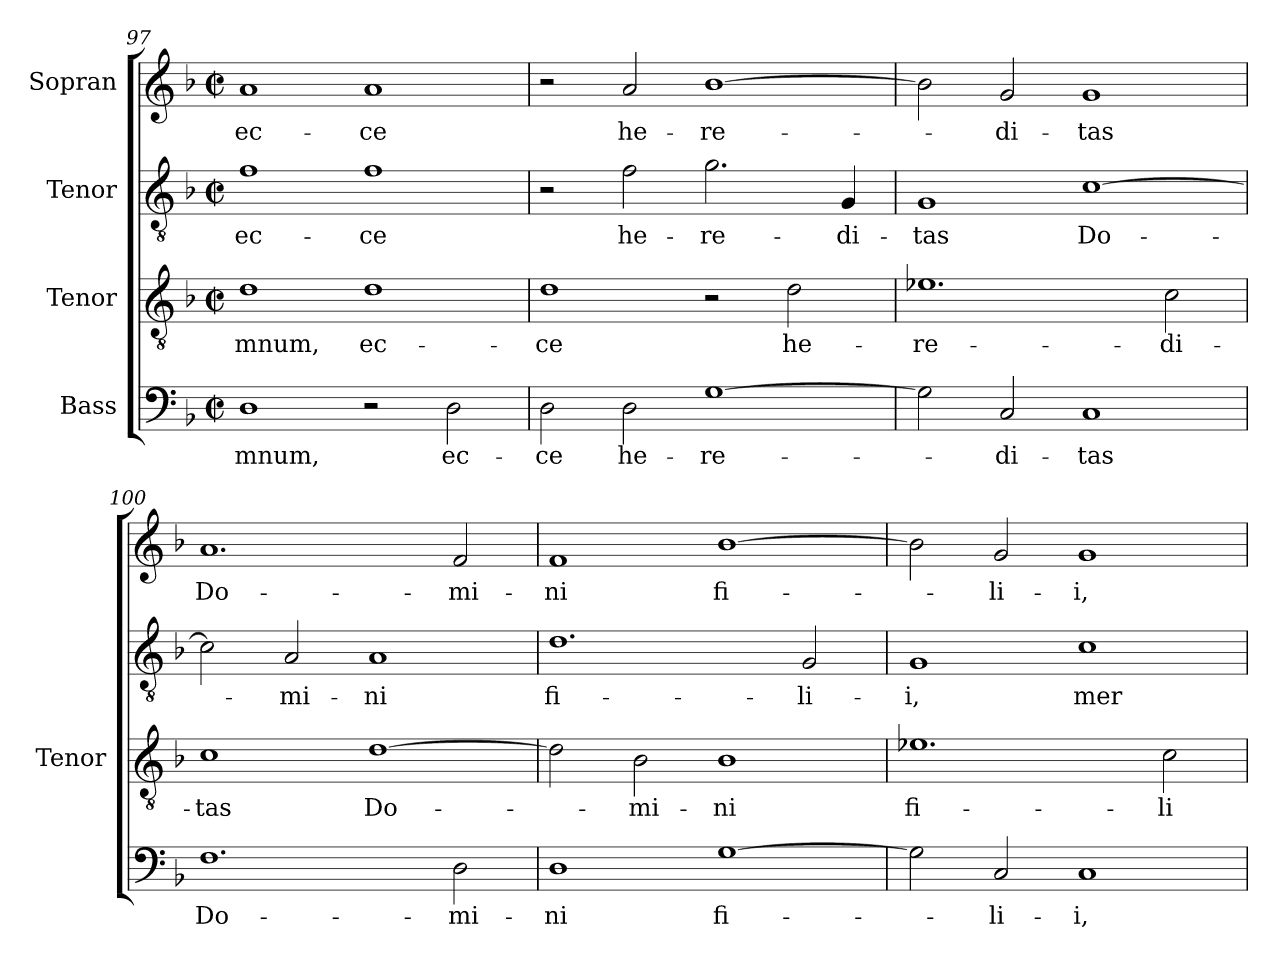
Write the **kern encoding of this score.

**kern	**text	**kern	**text	**kern	**text	**kern	**text
*part4	*part4	*part3	*part3	*part2	*part2	*part1	*part1
*staff4	*staff4	*staff3	*staff3	*staff2	*staff2	*staff1	*staff1
*I"Bass	*	*I"Tenor	*	*I"Tenor	*	*I"Sopran	*
*	*	*I'Tenor	*	*	*	*	*
!!LO:LB:g=z
*clefF4	*	*clefGv2	*	*clefGv2	*	*clefG2	*
*	*	*ITrd7c12	*	*ITrd7c12	*	*	*
*k[b-]	*	*k[b-]	*	*k[b-]	*	*k[b-]	*
*F:	*	*F:	*	*F:	*	*F:	*
*M2/2	*	*M2/2	*	*M2/2	*	*M2/2	*
*met(c|)	*	*met(c|)	*	*met(c|)	*	*met(c|)	*
=97	=97	=97	=97	=97	=97	=97	=97
!	!LO:LY:b:color=#000000	!	!	!	!	!	!
!	!	!	!LO:LY:b:color=#000000	!	!	!	!
!	!	!	!	!	!LO:LY:b:color=#000000	!	!
!	!	!	!	!	!	!	!LO:LY:b:color=#000000
1Di	-mnum,	1Di	-mnum,	1Fi	ec-	1ai	ec-
!	!	!	!LO:LY:b:color=#000000	!	!	!	!
!	!	!	!	!	!LO:LY:b:color=#000000	!	!
!	!	!	!	!	!	!	!LO:LY:b:color=#000000
2r	.	1Di	ec-	1Fi	-ce	1ai	-ce
!	!LO:LY:b:color=#000000	!	!	!	!	!	!
2Di\	ec-	.	.	.	.	.	.
=98	=98	=98	=98	=98	=98	=98	=98
!	!LO:LY:b:color=#000000	!	!	!	!	!	!
!	!	!	!LO:LY:b:color=#000000	!	!	!	!
2Di\	-ce	1Di	-ce	2r	.	2r	.
!	!LO:LY:b:color=#000000	!	!	!	!	!	!
!	!	!	!	!	!LO:LY:b:color=#000000	!	!
!	!	!	!	!	!	!	!LO:LY:b:color=#000000
2Di\	he-	.	.	2Fi\	he-	2ai/	he-
!	!LO:LY:b:color=#000000	!	!	!	!	!	!
!	!	!	!	!	!LO:LY:b:color=#000000	!	!
!	!	!	!	!	!	!	!LO:LY:b:color=#000000
[>1Gi	-re-	2r	.	2.Gi\	-re-	[>1b-i	-re-
!	!	!	!LO:LY:b:color=#000000	!	!	!	!
.	.	2Di\	he-	.	.	.	.
!	!	!	!	!	!LO:LY:b:color=#000000	!	!
.	.	.	.	4GGi/	-di-	.	.
=99	=99	=99	=99	=99	=99	=99	=99
!	!	!	!LO:LY:b:color=#000000	!	!	!	!
!	!	!	!	!	!LO:LY:b:color=#000000	!	!
2Gi\]	.	1.E-Xi	-re-	1GGi	-tas	2b-i\]	.
!	!LO:LY:b:color=#000000	!	!	!	!	!	!
!	!	!	!	!	!	!	!LO:LY:b:color=#000000
2Ci/	-di-	.	.	.	.	2gi/	-di-
!	!LO:LY:b:color=#000000	!	!	!	!	!	!
!	!	!	!	!	!LO:LY:b:color=#000000	!	!
!	!	!	!	!	!	!	!LO:LY:b:color=#000000
1Ci	-tas	.	.	[>1Ci	Do-	1gi	-tas
!	!	!	!LO:LY:b:color=#000000	!	!	!	!
.	.	2Ci\	-di-	.	.	.	.
=100	=100	=100	=100	=100	=100	=100	=100
!	!LO:LY:b:color=#000000	!	!	!	!	!	!
!	!	!	!LO:LY:b:color=#000000	!	!	!	!
!	!	!	!	!	!	!	!LO:LY:b:color=#000000
1.Fi	Do-	1Ci	-tas	2Ci\]	.	1.ai	Do-
!	!	!	!	!	!LO:LY:b:color=#000000	!	!
.	.	.	.	2AAi/	-mi-	.	.
!	!	!	!LO:LY:b:color=#000000	!	!	!	!
!	!	!	!	!	!LO:LY:b:color=#000000	!	!
.	.	[>1Di	Do-	1AAi	-ni	.	.
!	!LO:LY:b:color=#000000	!	!	!	!	!	!
!	!	!	!	!	!	!	!LO:LY:b:color=#000000
2Di\	-mi-	.	.	.	.	2fi/	-mi-
=101	=101	=101	=101	=101	=101	=101	=101
!	!LO:LY:b:color=#000000	!	!	!	!	!	!
!	!	!	!	!	!LO:LY:b:color=#000000	!	!
!	!	!	!	!	!	!	!LO:LY:b:color=#000000
1Di	-ni	2Di\]	.	1.Di	fi-	1fi	-ni
!	!	!	!LO:LY:b:color=#000000	!	!	!	!
.	.	2BB-i\	-mi-	.	.	.	.
!	!LO:LY:b:color=#000000	!	!	!	!	!	!
!	!	!	!LO:LY:b:color=#000000	!	!	!	!
!	!	!	!	!	!	!	!LO:LY:b:color=#000000
[>1Gi	fi-	1BB-i	-ni	.	.	[>1b-i	fi-
!	!	!	!	!	!LO:LY:b:color=#000000	!	!
.	.	.	.	2GGi/	-li-	.	.
=102	=102	=102	=102	=102	=102	=102	=102
!	!	!	!LO:LY:b:color=#000000	!	!	!	!
!	!	!	!	!	!LO:LY:b:color=#000000	!	!
2Gi\]	.	1.E-Xi	fi-	1GGi	-i,	2b-i\]	.
!	!LO:LY:b:color=#000000	!	!	!	!	!	!
!	!	!	!	!	!	!	!LO:LY:b:color=#000000
2Ci/	-li-	.	.	.	.	2gi/	-li-
!	!LO:LY:b:color=#000000	!	!	!	!	!	!
!	!	!	!	!	!LO:LY:b:color=#000000	!	!
!	!	!	!	!	!	!	!LO:LY:b:color=#000000
1Ci	-i,	.	.	1Ci	mer-	1gi	-i,
!	!	!	!LO:LY:b:color=#000000	!	!	!	!
.	.	2Ci\	-li-	.	.	.	.
=	=	=	=	=	=	=	=
*-	*-	*-	*-	*-	*-	*-	*-
